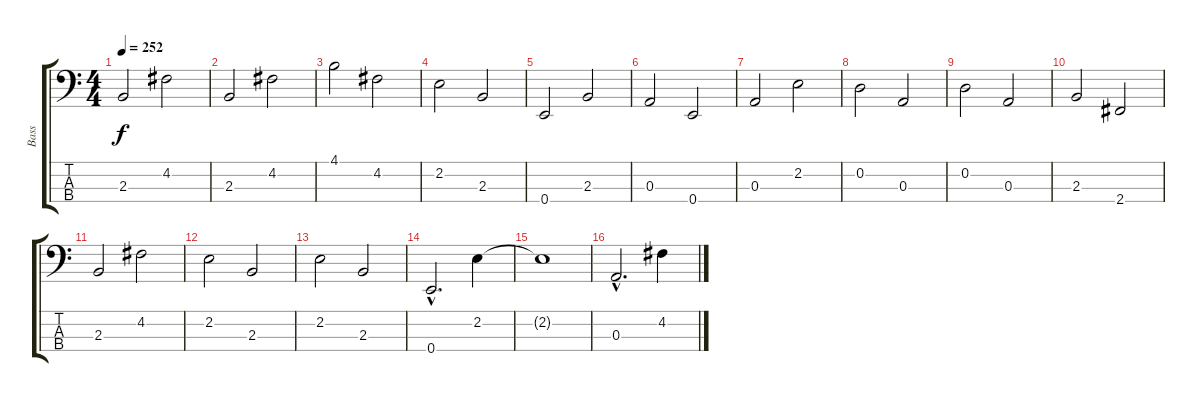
\track ("Bass" "Bass") {instrument electricbassfinger}
\staff {score tabs}
\tuning (G2 D2 A1 E1) {hide}
\ts (4 4)
\tempo 252
\clef f4
\ks c
2.3.2{dy f} 4.2.2 |
2.3.2 4.2.2 |
4.1.2 4.2.2 |
2.2.2 2.3.2 |
0.4.2 2.3.2 |
0.3.2 0.4.2 |
0.3.2 2.2.2 |
0.2.2 0.3.2 |
0.2.2 0.3.2 |
2.3.2 2.4.2 |
2.3.2 4.2.2 |
2.2.2 2.3.2 |
2.2.2 2.3.2 |
0.4{hac}.2{d} 2.2.4 |
2.2{t}.1 |
0.3{hac}.2{d} 4.2.4
